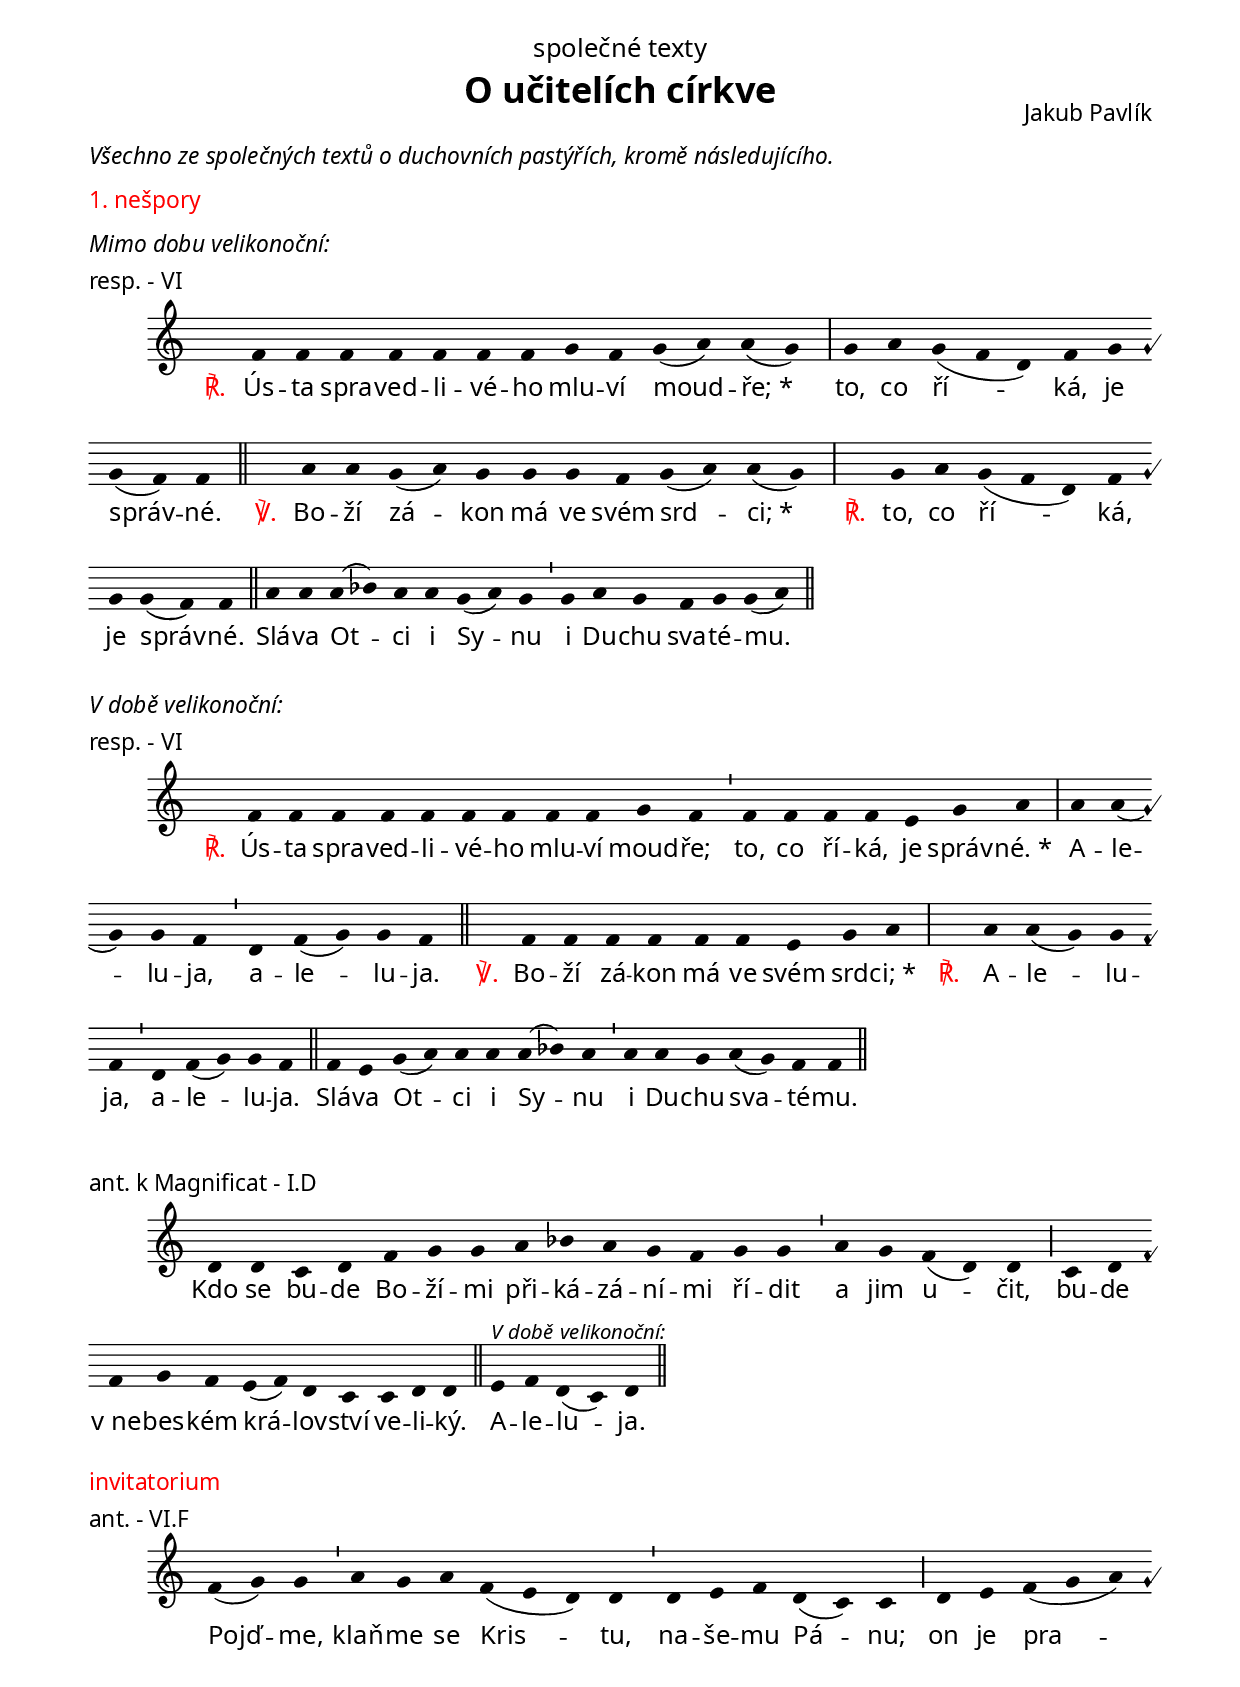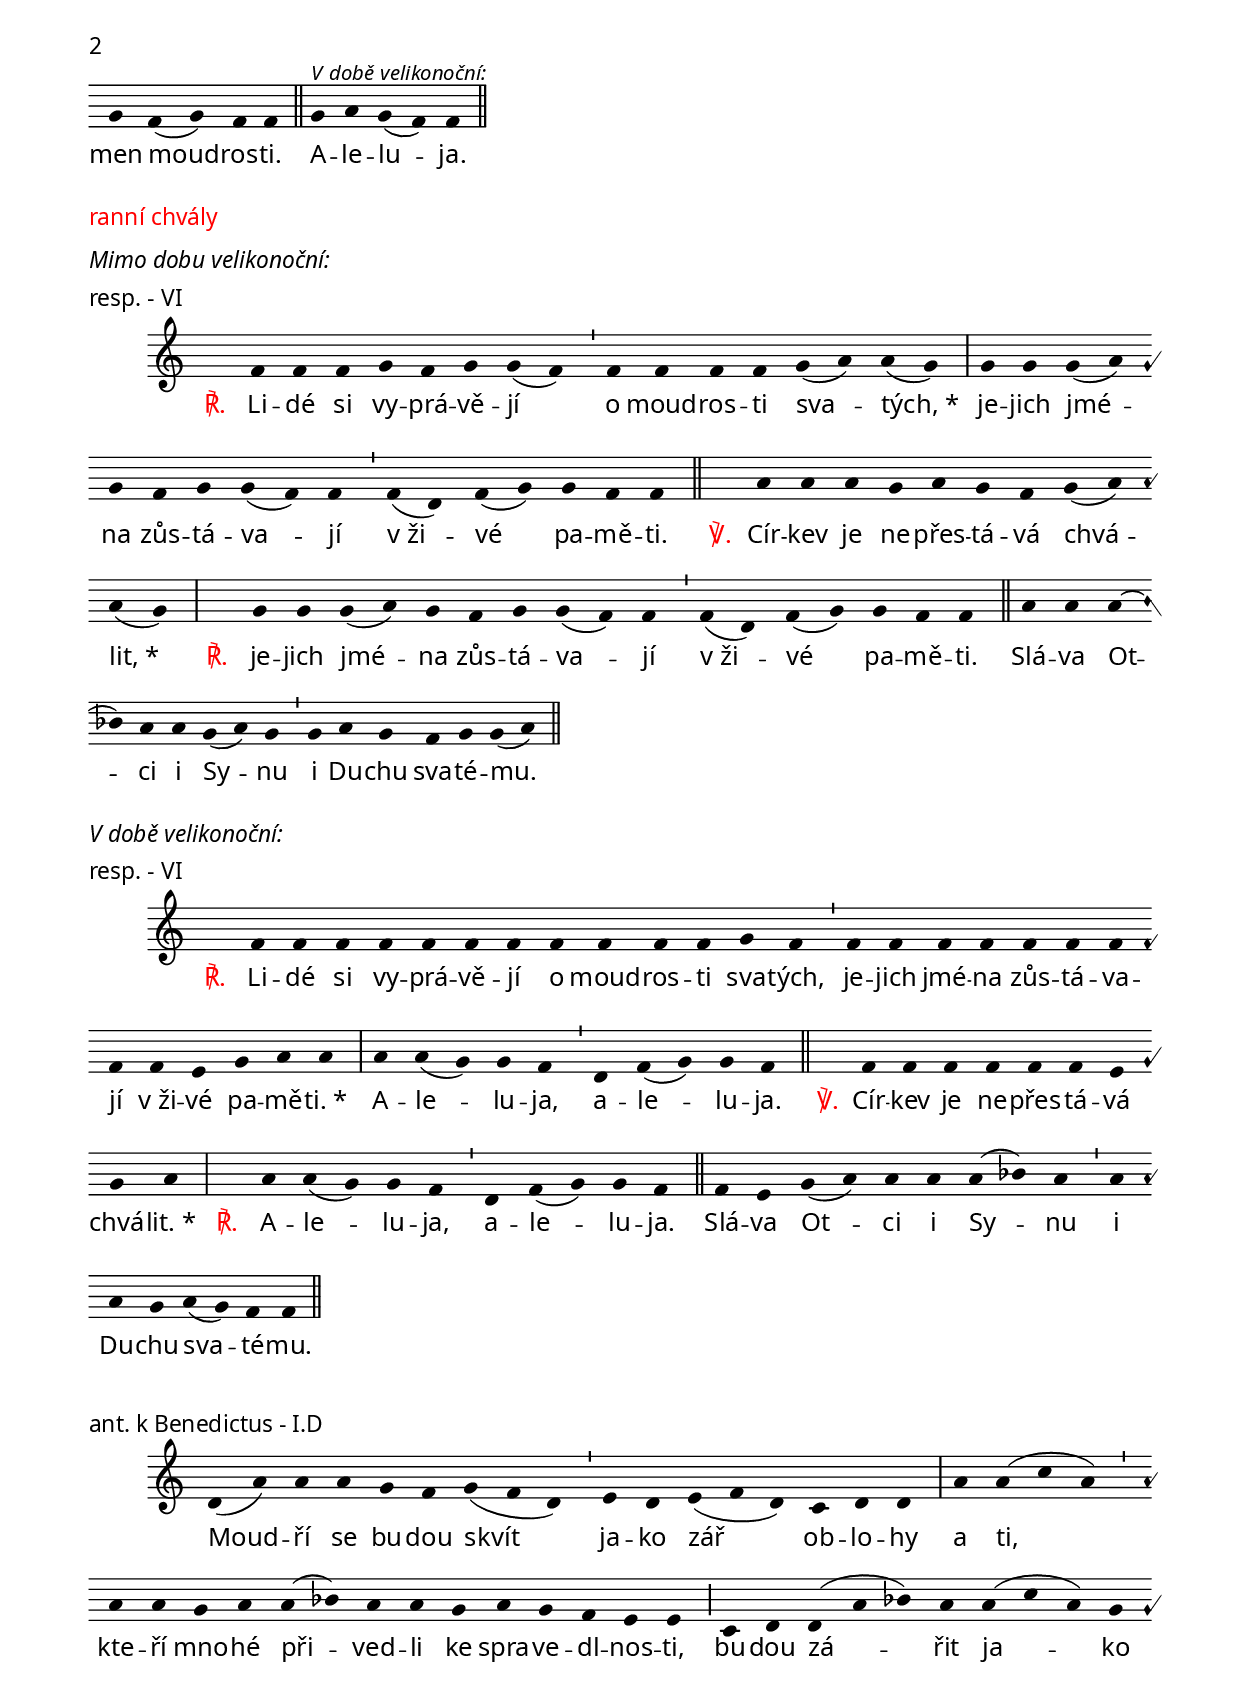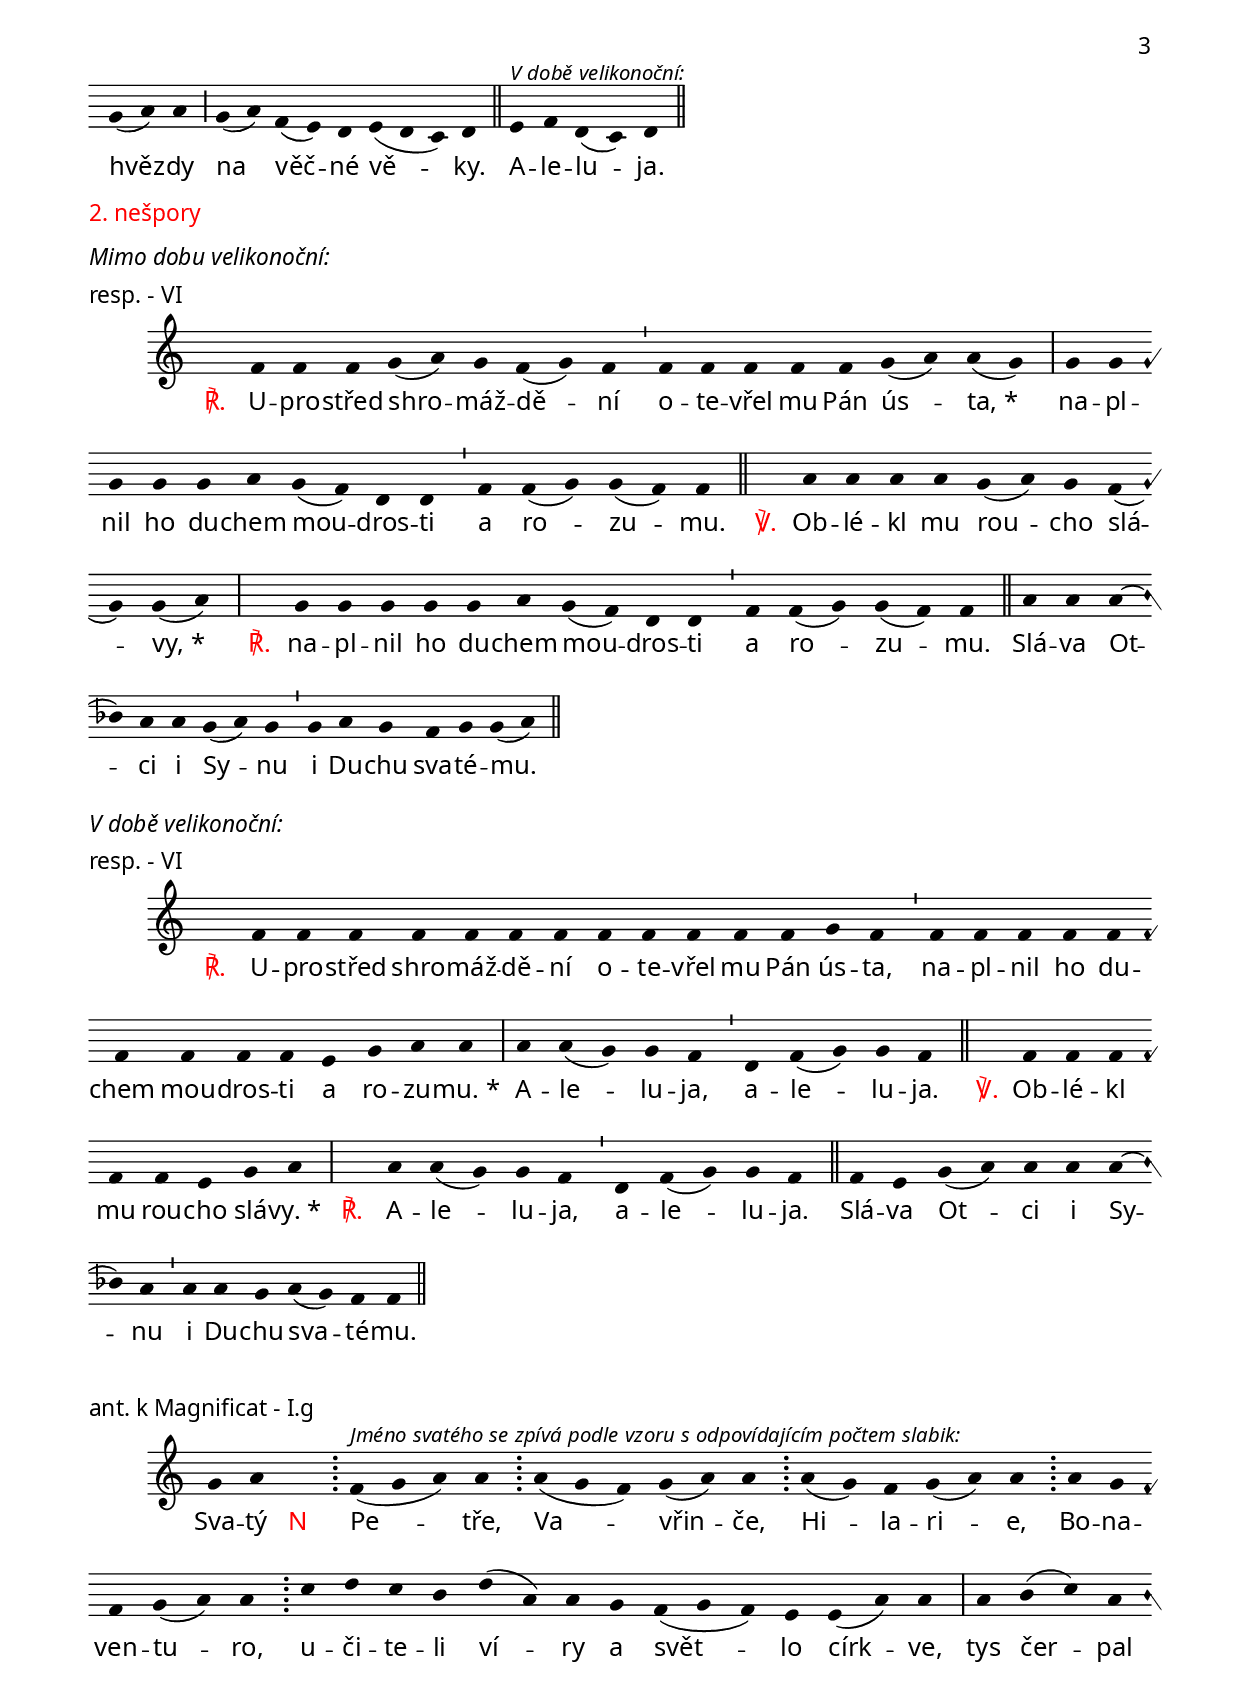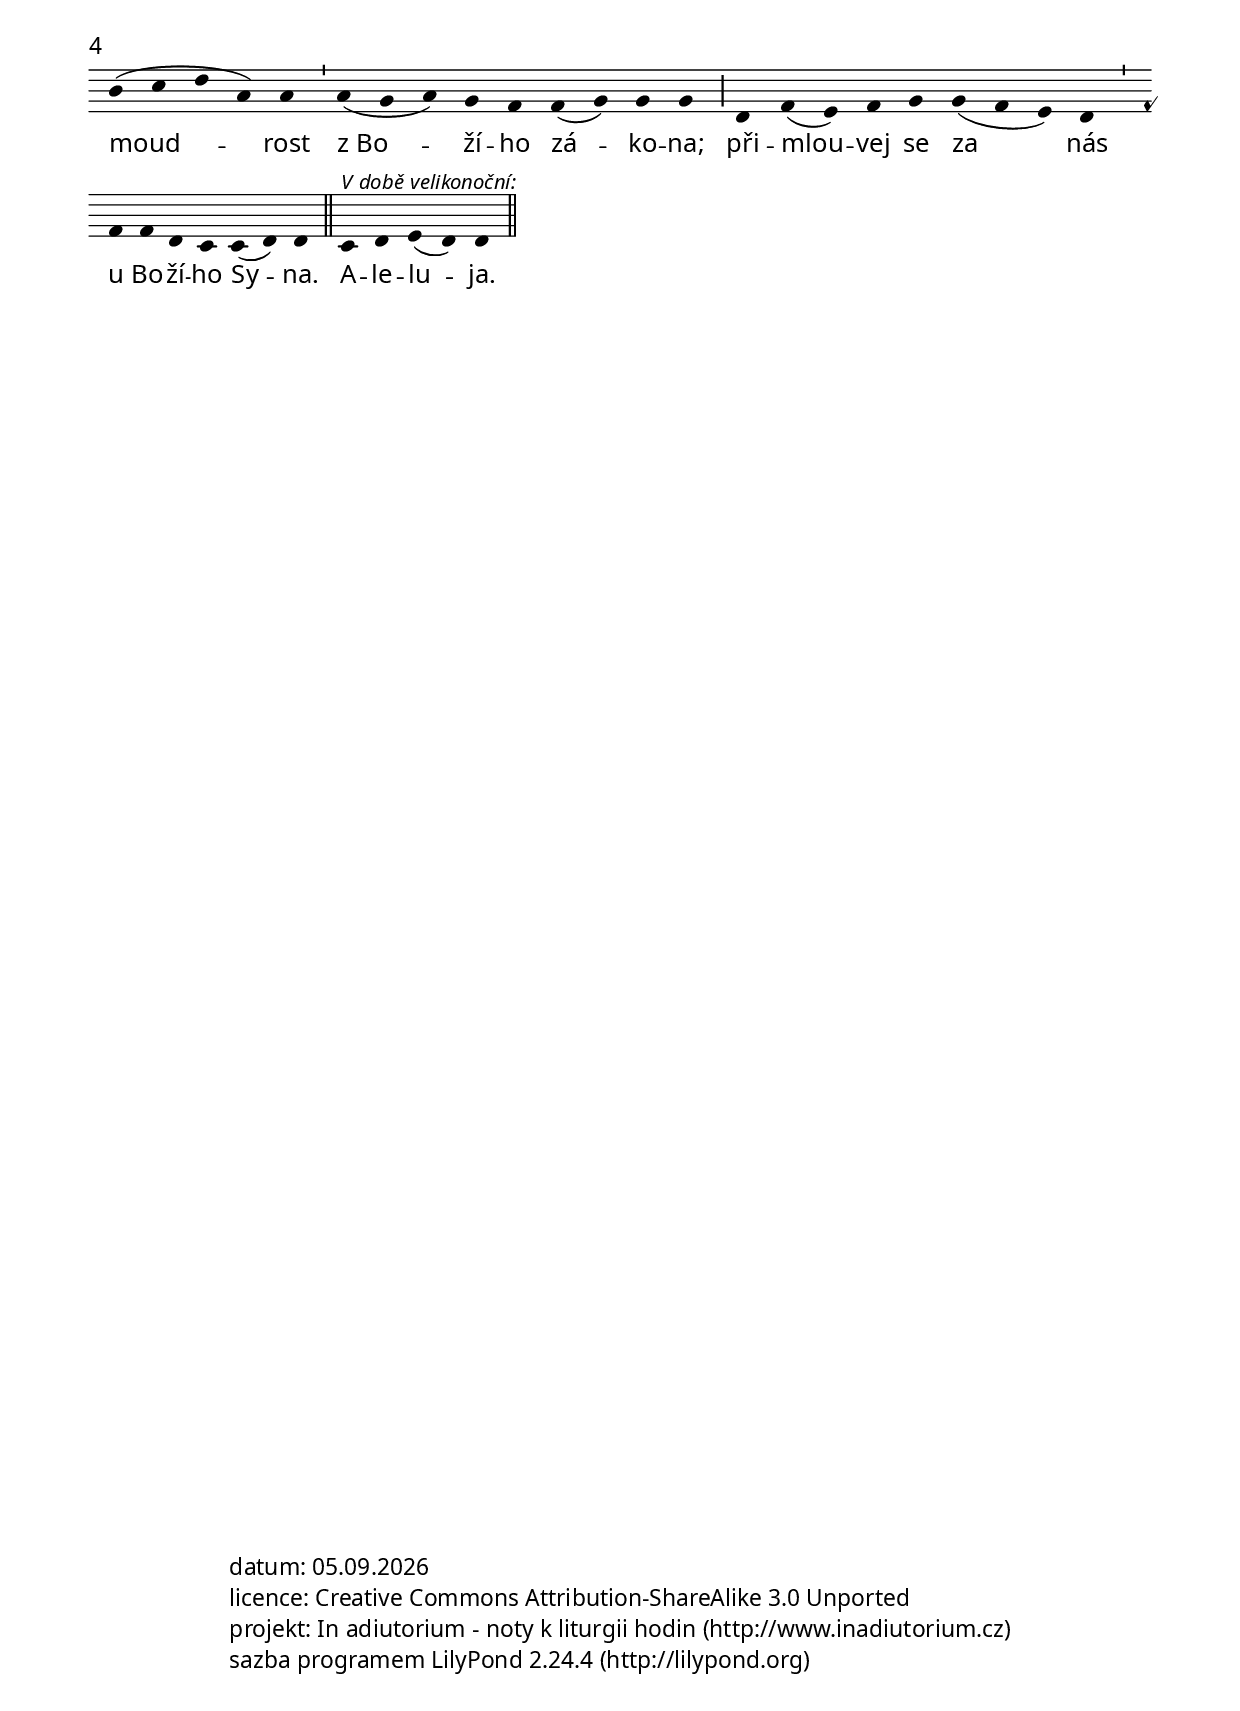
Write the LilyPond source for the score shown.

\version "2.17.24"

\include "../spolecne.ly"
\include "../dilyresponsorii.ly"

\header {
  title = \markup\titleCommune "O učitelích církve"
  composer = "Jakub Pavlík"
}

\markup\justify\italic{
  Všechno ze společných textů o duchovních pastýřích, kromě následujícího.
}

\markup {\nadpisHodinka {"1. nešpory"}}

\markup\italic{Mimo dobu velikonoční:}

\score {
  \relative c' {
    \choralniRezim

    % R
    \neviditelna f
    f4 f f f f f f g f g( a) a( g) \barMax
    g a g( f d) f g g( f) f \barFinalis
    % V
    \neviditelna a
    a a g( a) g g g f g( a) a( g) \barMax
    % R
    \neviditelna a
    g a g( f d) f g g( f) f \barFinalis
    % Slava
    \respVIdoxologie \barFinalis
  }
  \addlyrics {
    \Response Ús -- ta spra -- ved -- li -- vé -- ho mlu -- ví moud -- ře;_*
    to, co ří -- ká, je správ -- né.
    \Verse Bo -- ží zá -- kon má ve svém srd -- ci;_*
    \Response to, co ří -- ká, je správ -- né.
    \textRespDoxologie
  }
  \header {
    quid = "resp."
    modus = "VI"
    id = "1ne-resp"
    piece = \markup {\sestavTitulekResp}
  }
}

\markup\italic{V době velikonoční:}

\score {
  \relative c' {
    \choralniRezim

    % R
    \neviditelna f
    f4 f f f f f f f f g f \barMin
    f f f f e g a \barMax
    \respVIalelujaResponsum \barFinalis
    % V
    \neviditelna f
    f f f f f f e g a \barMax
    % R
    \neviditelna a
    \respVIalelujaResponsum \barFinalis
    % Slava
    \respVIalelujaDoxologie \barFinalis
  }
  \addlyrics {
    \Response Ús -- ta spra -- ved -- li -- vé -- ho mlu -- ví moud -- ře;
    to, co ří -- ká, je správ -- né._* \textRespAleluja
    \Verse Bo -- ží zá -- kon má ve svém srd -- ci;_*
    \Response \textRespAleluja
    \textRespDoxologie
  }
  \header {
    quid = "resp."
    modus = "VI"
    id = "1ne-resp-velik"
    piece = \markup {\sestavTitulekResp}
  }
}

\score {
  \relative c' {
    \choralniRezim
    d d c d f g g a bes a g f g g \barMin
    a g f( d) d \barMaior
    c d f g f e( f) d c c d d \barFinalis

    e^\markup\rubrVelikAleluja f d( c) d \barFinalis
  }
  \addlyrics {
    Kdo se bu -- de Bo -- ží -- mi při -- ká -- zá -- ní -- mi ří -- dit
    a jim u -- čit,
    bu -- de v_ne -- bes -- kém krá -- lov -- ství ve -- li -- ký.

    A -- le -- lu -- ja.
  }
  \header {
    quid = "ant. k Magnificat"
    modus = "I"
    differentia = "D"
    psalmus = ""
    id = "1ne-amag"
    piece = \markup {\sestavTitulekBezZalmu}
  }
}

\markup {\nadpisHodinka {"invitatorium"}}

\score {
  \relative c' {
    \choralniRezim
    f4( g) g \barMin a g a f( e d) d \barMin
    d e f d( c) c \barMaior
    d e f( g a) g f( g) f f \barFinalis

    g^\markup\rubrVelikAleluja a g( f) f \barFinalis
  }
  \addlyrics {
    Pojď -- me, klaň -- me se Kris -- tu,
    na -- še -- mu Pá -- nu;
    on je pra -- men moud -- ros -- ti.

    A -- le -- lu -- ja.
  }
  \header {
    quid = "ant."
    modus = "VI"
    differentia = "F"
    psalmus = ""
    id = "invit"
    piece = \markup {\sestavTitulekBezZalmu}
  }
}

\markup {\nadpisHodinka {"ranní chvály"}}

\markup\italic{Mimo dobu velikonoční:}

\score {
  \relative c' {
    \choralniRezim

    % R
    \neviditelna f
    f4 f f g f g g( f) \barMin f f f f g( a) a( g) \barMax
    g g g( a) g f g g( f) f \barMin f( d) f( g) g f f \barFinalis
    % V
    \neviditelna a
    a4 a a g a g f g( a) a( g) \barMax
    % R
    \neviditelna a
    g g g( a) g f g g( f) f \barMin f( d) f( g) g f f \barFinalis
    % Slava
    \respVIdoxologie \barFinalis
  }
  \addlyrics {
    \Response Li -- dé si vy -- prá -- vě -- jí o moud -- ros -- ti sva -- tých,_*
    je -- jich jmé -- na zůs -- tá -- va -- jí v_ži -- vé pa -- mě -- ti.
    \Verse Cír -- kev je ne -- přes -- tá -- vá chvá -- lit,_*
    \Response je -- jich jmé -- na zůs -- tá -- va -- jí v_ži -- vé pa -- mě -- ti.
    \textRespDoxologie
  }
  \header {
    quid = "resp."
    modus = "VI"
    id = "rch-resp"
    piece = \markup {\sestavTitulekResp}
  }
}

\markup\italic{V době velikonoční:}

\score {
  \relative c' {
    \choralniRezim

    % R
    \neviditelna f
    f4 f f f f f f f f f f g f \barMin
    f f f f f f f f f e g a a \barMax
    \respVIalelujaResponsum \barFinalis
    % V
    \neviditelna f
    f f f f f f e g a \barMax
    % R
    \neviditelna a
    \respVIalelujaResponsum \barFinalis
    % Slava
    \respVIalelujaDoxologie \barFinalis
  }
  \addlyrics {
    \Response Li -- dé si vy -- prá -- vě -- jí o moud -- ros -- ti sva -- tých,
    je -- jich jmé -- na zůs -- tá -- va -- jí v_ži -- vé pa -- mě -- ti._* \textRespAleluja
    \Verse Cír -- kev je ne -- přes -- tá -- vá chvá -- lit._*
    \Response \textRespAleluja
    \textRespDoxologie
  }
  \header {
    quid = "resp."
    modus = "VI"
    id = "rch-resp-velik"
    piece = \markup {\sestavTitulekResp}
  }
}

\score {
  \relative c' {
    \choralniRezim
    d4( a') a a g f g( f d) \barMin e d e( f d) c d d \barMax
    a'4 a( c a) \barMin a a g a a( bes) a a g a g f e e \barMaior
    c d d( a' bes) a a( c a) g g( a) a \barMaior
    g( a) f( e) d e( d c) d \barFinalis

    e^\markup\rubrVelikAleluja f d( c) d \barFinalis
  }
  \addlyrics {
    Moud -- ří se bu -- dou skvít ja -- ko zář ob -- lo -- hy
    a ti, kte -- ří mno -- hé při -- ved -- li ke spra -- ve -- dl -- nos -- ti,
    bu -- dou zá -- řit ja -- ko hvěz -- dy
    na věč -- né vě -- ky.

    A -- le -- lu -- ja.
  }
  \header {
    quid = "ant. k Benedictus"
    modus = "I"
    differentia = "D"
    psalmus = ""
    placet = "melisma na _skvít_ se poměrně těžko zpívá; _ti_ mám rád, ale je pochybné"
    id = "rch-aben"
    piece = \markup {\sestavTitulekBezZalmu}
  }
}

\markup {\nadpisHodinka {"2. nešpory"}}

\markup\italic{Mimo dobu velikonoční:}

\score {
  \relative c' {
    \choralniRezim

    % R
    \neviditelna f
    f4 f f g( a) g f( g) f \barMin
    f f f f f g( a) a( g) \barMax
    g g g g g a g( f) d d \barMin f f( g) g( f) f \barFinalis
    % V
    \neviditelna a
    a4 a a a g( a) g f( g) g( a) \barMax
    % R
    \neviditelna a
    g g g g g a g( f) d d \barMin f f( g) g( f) f \barFinalis
    % Slava
    \respVIdoxologie \barFinalis
  }
  \addlyrics {
    \Response U -- pro -- střed shro -- máž -- dě -- ní
    o -- te -- vřel mu Pán ús -- ta,_*
    na -- pl -- nil ho du -- chem mou -- dros -- ti a ro -- zu -- mu.
    \Verse Ob -- lé -- kl mu rou -- cho slá -- vy,_*
    \Response na -- pl -- nil ho du -- chem mou -- dros -- ti a ro -- zu -- mu.
    \textRespDoxologie
  }
  \header {
    quid = "resp."
    modus = "VI"
    id = "2ne-resp"
    piece = \markup {\sestavTitulekResp}
  }
}

\markup\italic{V době velikonoční:}

\score {
  \relative c' {
    \choralniRezim

    % R
    \neviditelna f
    f4 f f f f f f f f f f f g f \barMin
    f f f f f f f f f e g a a \barMax
    \respVIalelujaResponsum \barFinalis
    % V
    \neviditelna f
    f4 f f f f e g a \barMax
    % R
    \neviditelna a
    \respVIalelujaResponsum \barFinalis
    % Slava
    \respVIalelujaDoxologie \barFinalis
  }
  \addlyrics {
    \Response U -- pro -- střed shro -- máž -- dě -- ní
    o -- te -- vřel mu Pán ús -- ta,
    na -- pl -- nil ho du -- chem mou -- dros -- ti a ro -- zu -- mu._* \textRespAleluja
    \Verse Ob -- lé -- kl mu rou -- cho slá -- vy._*
    \Response \textRespAleluja
    \textRespDoxologie
  }
  \header {
    quid = "resp."
    modus = "VI"
    id = "2ne-resp-velik"
    piece = \markup {\sestavTitulekResp}
  }
}

\score {
  \relative c'' {
    \choralniRezim
    g4 a \neviditelna a \bar ";"

    f4(^\markup\small\italic{Jméno svatého se zpívá podle vzoru s odpovídajícím počtem slabik:} g a) a \bar ";"
    a4( g f) g( a) a \bar ";"
    a4( g) f g( a) a \bar ";"
    a4 g f g( a) a \bar ";"

    c4 d c b d( a) a g f( g f) e e( a) a \barMax
    a b( c) a b( c d a) a \barMin a( g a) g f f( g) g g \barMaior
    d f( e) f g g( f e) d \barMin f f d c c( d) d \barFinalis

    c^\markup\rubrVelikAleluja d e( d) d \barFinalis
  }
  \addlyrics {
    Sva -- tý \markup\Nomen

    Pe -- tře, % Damiani / Chrysolog / Kanisius
    Va -- vřin -- če, % z Brindisi
    Hi -- la -- ri -- e,
    Bo -- na -- ven -- tu -- ro,

    u -- či -- te -- li ví -- ry a svět -- lo círk -- ve,
    tys čer -- pal moud -- rost z_Bo -- ží -- ho zá -- ko -- na;
    při -- mlou -- vej se za nás u Bo -- ží -- ho Sy -- na.

    A -- le -- lu -- ja.
  }
  \header {
    quid = "ant. k Magnificat"
    modus = "I"
    differentia = "g"
    psalmus = ""
    id = "2ne-amag"
    piece = \markup {\sestavTitulekBezZalmu}
  }
}